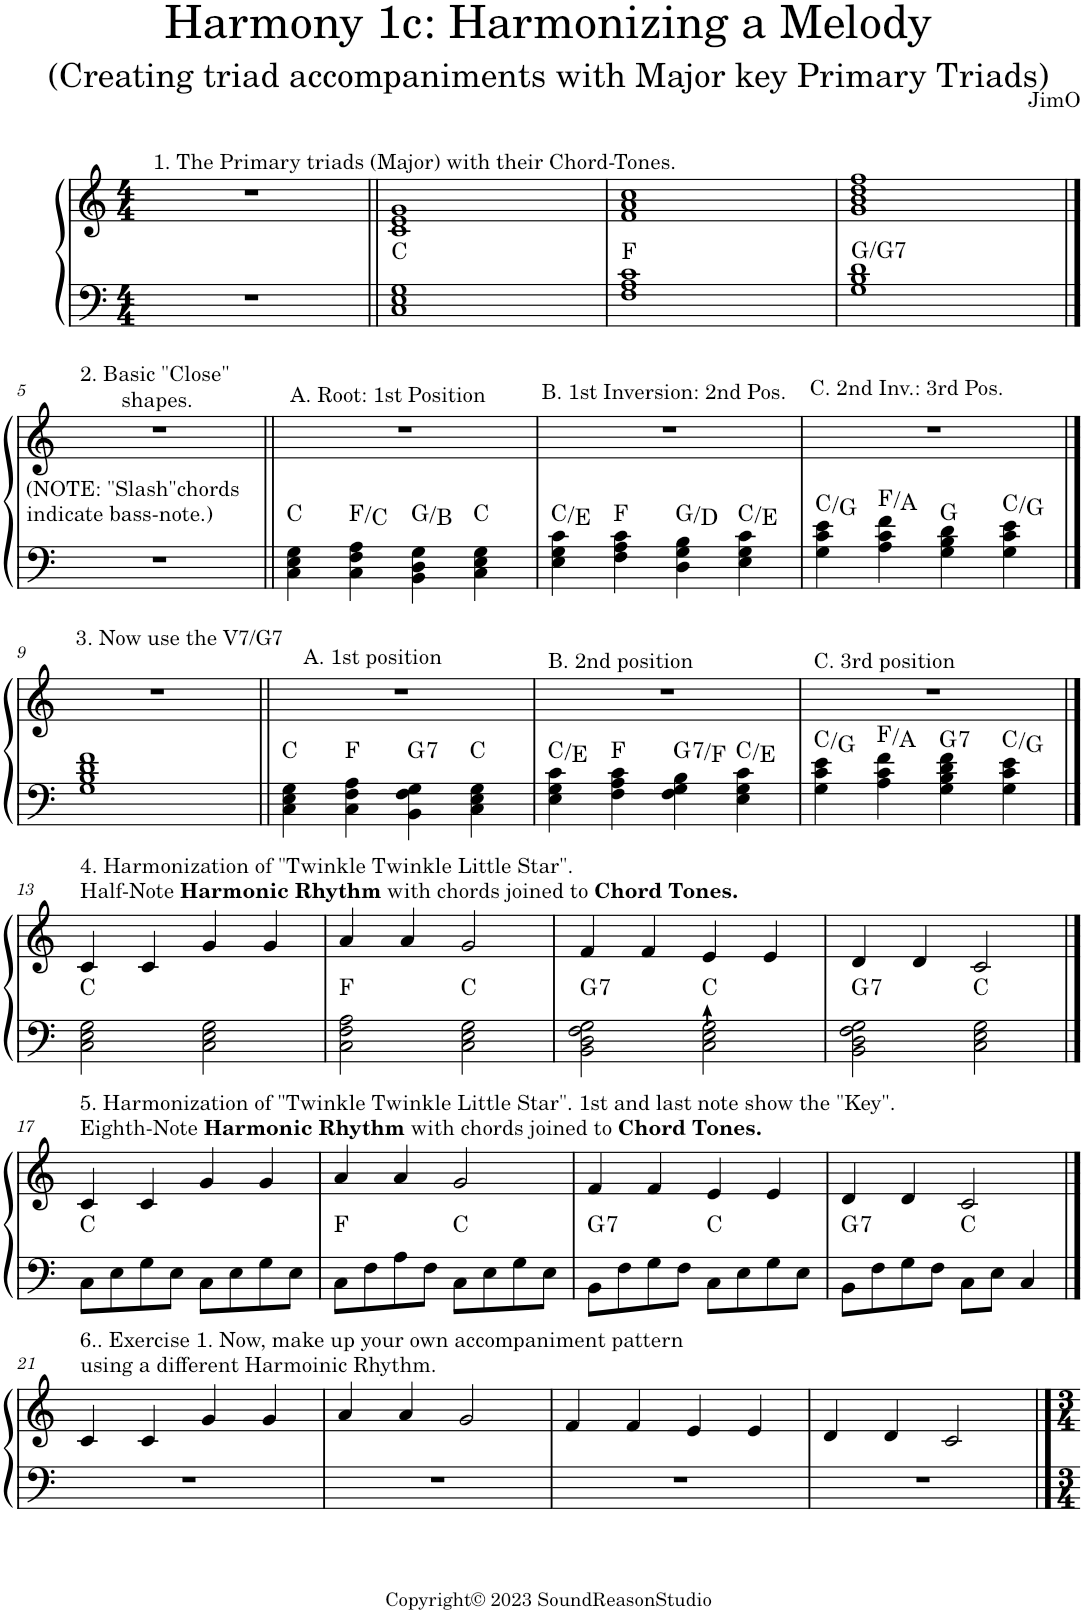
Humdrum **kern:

**kern	**kern	**harte
*part1	*part1	*part1
*staff2	*staff1	*
*I"Piano	*	*
*I'Pno.	*	*
*clefF4	*clefG2	*
*k[]	*k[]	*
*M4/4	*M4/4	*
=1	=1	=1
!	!LO:TX:a:t=1. The Primary triads (Major) with their Chord-Tones.	!
1r	1r	.
=2||	=2||	=2||
1C 1E 1G	1c 1e 1g	C:maj
=3	=3	=3
1F 1A 1c	1f 1a 1cc	F:maj
=4	=4	=4
1G 1B 1d	1g 1b 1dd 1ff	G:maj
!!LO:LB:g=z
==5	==5	==5
!	!LO:TX:a:t=2. Basic "Close"	!
!	!LO:TX:a:t=shapes.	!
!LO:TX:a:t=(NOTE&colon; "Slash"chords	!	!
!LO:TX:a:t=indicate bass-note.)	!	!
1r	1r	.
=6||	=6||	=6||
!	!LO:TX:a:t=A. Root&colon; 1st Position	!
*	*^	*
*	*	*^	*
*	*	*	*^	*
4C\ 4E\ 4G\	1r	4ryy	2ryy	2.ryy	C:maj
4C\ 4F\ 4A\	.	2.ryy	.	.	F:maj/5
4BB\ 4D\ 4G\	.	.	2ryy	.	G:maj/3
4C\ 4E\ 4G\	.	.	.	4ryy	C:maj
=7	=7	=7	=7	=7	=7
!	!LO:TX:a:t=B. 1st Inversion&colon; 2nd Pos.	!	!	!	!
4E\ 4G\ 4c\	1r	4ryy	2ryy	2.ryy	C:maj/3
4F\ 4A\ 4c\	.	2.ryy	.	.	F:maj
4D\ 4G\ 4B\	.	.	2ryy	.	G:maj/5
4E\ 4G\ 4c\	.	.	.	4ryy	C:maj/3
=8	=8	=8	=8	=8	=8
!	!LO:TX:a:t=C. 2nd Inv.&colon; 3rd Pos.	!	!	!	!
4G\ 4c\ 4e\	1r	4ryy	2ryy	2.ryy	C:maj/5
4A\ 4c\ 4f\	.	2.ryy	.	.	F:maj/3
4G\ 4B\ 4d\	.	.	2ryy	.	G:maj
4G\ 4c\ 4e\	.	.	.	4ryy	C:maj/5
!!LO:LB:g=z
==9	==9	==9	==9	==9	==9
!	!LO:TX:a:t=3. Now use the V7/G7	!	!	!	!
*	*v	*v	*v	*v	*
1G 1B 1d 1f	1r	.
=10||	=10||	=10||
!	!LO:TX:a:t=A. 1st position	!
*	*^	*
*	*	*^	*
*	*	*	*^	*
4C\ 4E\ 4G\	1r	4ryy	2ryy	2.ryy	C:maj
4C\ 4F\ 4A\	.	2.ryy	.	.	F:maj
!	!	!	!	!	!LO:H:kt=7
4BB\ 4F\ 4G\	.	.	2ryy	.	G:7
4C\ 4E\ 4G\	.	.	.	4ryy	C:maj
=11	=11	=11	=11	=11	=11
!	!LO:TX:a:t=B. 2nd position	!	!	!	!
4E\ 4G\ 4c\	1r	4ryy	2ryy	2.ryy	C:maj/3
4F\ 4A\ 4c\	.	2.ryy	.	.	F:maj
!	!	!	!	!	!LO:H:kt=7
4F\ 4G\ 4B\	.	.	2ryy	.	G:7/b7
4E\ 4G\ 4c\	.	.	.	4ryy	C:maj/3
=12	=12	=12	=12	=12	=12
!	!LO:TX:a:t=C. 3rd position	!	!	!	!
4G\ 4c\ 4e\	1r	4ryy	2ryy	2.ryy	C:maj/5
4A\ 4c\ 4f\	.	2.ryy	.	.	F:maj/3
!	!	!	!	!	!LO:H:kt=7
4G\ 4B\ 4d\ 4f\	.	.	2ryy	.	G:7
4G\ 4c\ 4e\	.	.	.	4ryy	C:maj/5
!!LO:LB:g=z
==13	==13	==13	==13	==13	==13
!	!LO:TX:a:t=4. Harmonization of "Twinkle Twinkle Little Star".	!	!	!	!
!	!LO:TX:a:t=Half-Note	!	!	!	!
!	!LO:TX:a:B:t=Harmonic Rhythm	!	!	!	!
!	!LO:TX:a:t=with chords joined to	!	!	!	!
!	!LO:TX:a:B:t=Chord Tones.	!	!	!	!
*	*v	*v	*v	*v	*
2C\ 2E\ 2G\	4c/	C:maj
.	4c/	.
2C\ 2E\ 2G\	4g/	.
.	4g/	.
=14	=14	=14
2C\ 2F\ 2A\	4a/	F:maj
.	4a/	.
2C\ 2E\ 2G\	2g/	C:maj
=15	=15	=15
!	!	!LO:H:kt=7
2BB\ 2D\ 2F\ 2G\	4f/	G:7
.	4f/	.
2C\ 2E\ 2G\	4e/	C:maj
.	4e/	.
=16	=16	=16
!	!	!LO:H:kt=7
2BB\ 2D\ 2F\ 2G\	4d/	G:7
.	4d/	.
2C\ 2E\ 2G\	2c/	C:maj
!!LO:LB:g=z
==17	==17	==17
!	!LO:TX:a:t=5. Harmonization of "Twinkle Twinkle Little Star". 1st and last note show the "Key".	!
!	!LO:TX:a:t=Eighth-Note	!
!	!LO:TX:a:B:t=Harmonic Rhythm	!
!	!LO:TX:a:t=with chords joined to	!
!	!LO:TX:a:B:t=Chord Tones.	!
8C\L	4c/	C:maj
8E\	.	.
8G\	4c/	.
8E\J	.	.
8C\L	4g/	.
8E\	.	.
8G\	4g/	.
8E\J	.	.
=18	=18	=18
8C\L	4a/	F:maj
8F\	.	.
8A\	4a/	.
8F\J	.	.
8C\L	2g/	C:maj
8E\	.	.
8G\	.	.
8E\J	.	.
=19	=19	=19
!	!	!LO:H:kt=7
8BB\L	4f/	G:7
8F\	.	.
8G\	4f/	.
8F\J	.	.
8C\L	4e/	C:maj
8E\	.	.
8G\	4e/	.
8E\J	.	.
=20	=20	=20
!	!	!LO:H:kt=7
8BB\L	4d/	G:7
8F\	.	.
8G\	4d/	.
8F\J	.	.
8C\L	2c/	C:maj
8E\J	.	.
4C/	.	.
!!LO:LB:g=z
==21	==21	==21
!	!LO:TX:a:t=6.. Exercise 1. Now, make up your own accompaniment pattern	!
!	!LO:TX:a:t=using a different Harmoinic Rhythm.	!
1r	4c/	.
.	4c/	.
.	4g/	.
.	4g/	.
=22	=22	=22
1r	4a/	.
.	4a/	.
.	2g/	.
=23	=23	=23
1r	4f/	.
.	4f/	.
.	4e/	.
.	4e/	.
=24	=24	=24
1r	4d/	.
.	4d/	.
.	2c/	.
==	==	==
*-	*-	*-
